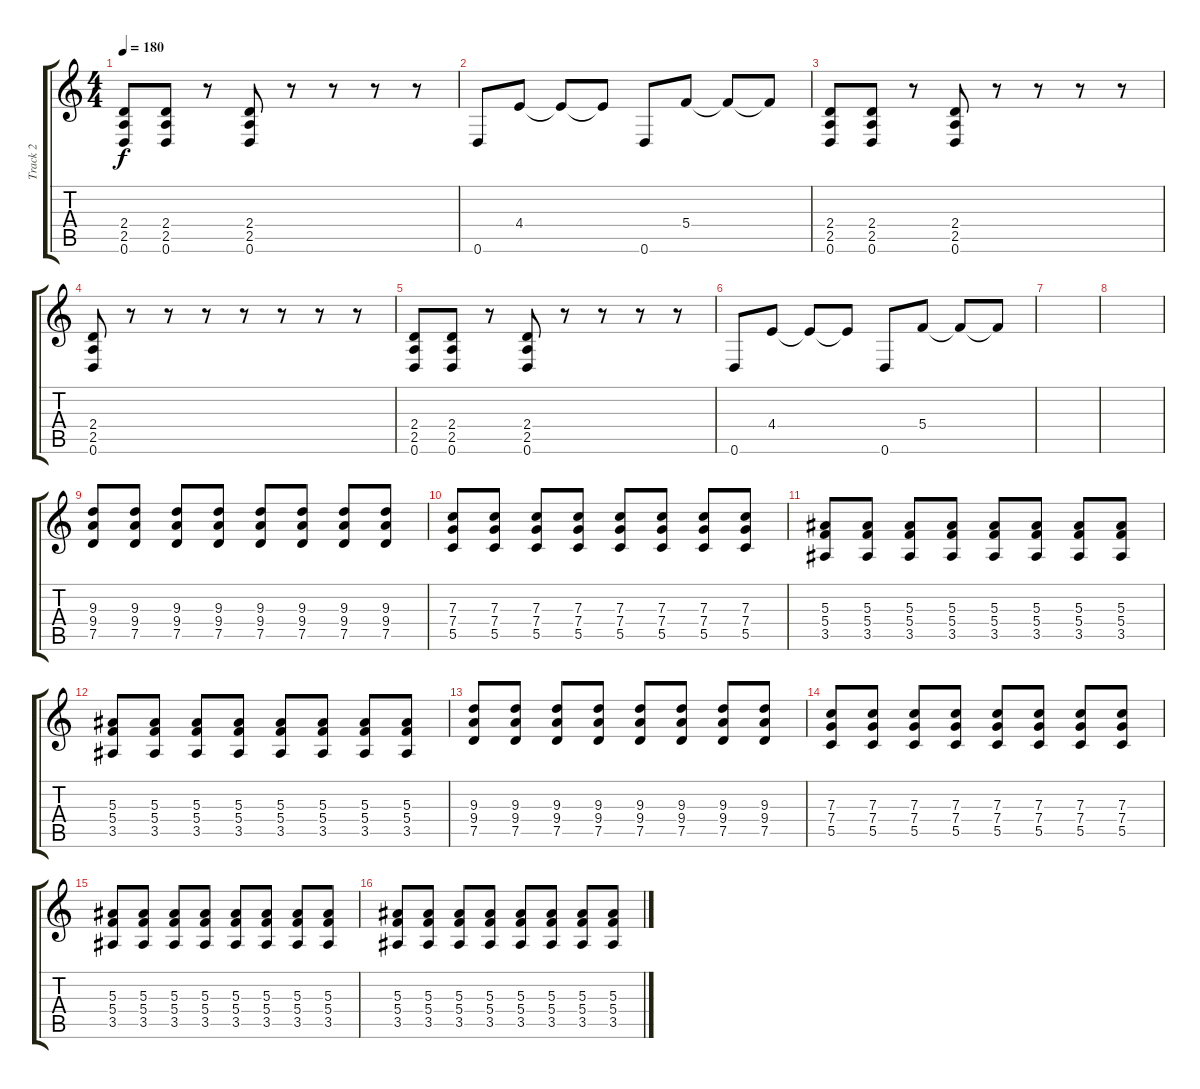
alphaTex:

\track ("Track 2" "Track 2") {instrument distortionguitar}
\staff {score tabs}
\tuning (D4 A3 F3 C3 G2 D2) {hide}
\ts (4 4)
\tempo 180
\clef g2
\ks c
(2.4 2.5 0.6).8{dy f} (2.4 2.5 0.6).8 r.8 (2.4 2.5 0.6).8 r.8 r.8 r.8 r.8 |
0.6.8 4.4.8 4.4{t}.8 4.4{t}.8 0.6.8 5.4.8 5.4{t}.8 5.4{t}.8 |
(2.4 2.5 0.6).8 (2.4 2.5 0.6).8 r.8 (2.4 2.5 0.6).8 r.8 r.8 r.8 r.8 |
(2.4 2.5 0.6).8 r.8 r.8 r.8 r.8 r.8 r.8 r.8 |
(2.4 2.5 0.6).8 (2.4 2.5 0.6).8 r.8 (2.4 2.5 0.6).8 r.8 r.8 r.8 r.8 |
0.6.8 4.4.8 4.4{t}.8 4.4{t}.8 0.6.8 5.4.8 5.4{t}.8 5.4{t}.8 |
|
|
(9.3 9.4 7.5).8 (9.3 9.4 7.5).8 (9.3 9.4 7.5).8 (9.3 9.4 7.5).8 (9.3 9.4 7.5).8 (9.3 9.4 7.5).8 (9.3 9.4 7.5).8 (9.3 9.4 7.5).8 |
(7.3 7.4 5.5).8 (7.3 7.4 5.5).8 (7.3 7.4 5.5).8 (7.3 7.4 5.5).8 (7.3 7.4 5.5).8 (7.3 7.4 5.5).8 (7.3 7.4 5.5).8 (7.3 7.4 5.5).8 |
(5.3 5.4 3.5).8 (5.3 5.4 3.5).8 (5.3 5.4 3.5).8 (5.3 5.4 3.5).8 (5.3 5.4 3.5).8 (5.3 5.4 3.5).8 (5.3 5.4 3.5).8 (5.3 5.4 3.5).8 |
(5.3 5.4 3.5).8 (5.3 5.4 3.5).8 (5.3 5.4 3.5).8 (5.3 5.4 3.5).8 (5.3 5.4 3.5).8 (5.3 5.4 3.5).8 (5.3 5.4 3.5).8 (5.3 5.4 3.5).8 |
(9.3 9.4 7.5).8 (9.3 9.4 7.5).8 (9.3 9.4 7.5).8 (9.3 9.4 7.5).8 (9.3 9.4 7.5).8 (9.3 9.4 7.5).8 (9.3 9.4 7.5).8 (9.3 9.4 7.5).8 |
(7.3 7.4 5.5).8 (7.3 7.4 5.5).8 (7.3 7.4 5.5).8 (7.3 7.4 5.5).8 (7.3 7.4 5.5).8 (7.3 7.4 5.5).8 (7.3 7.4 5.5).8 (7.3 7.4 5.5).8 |
(5.3 5.4 3.5).8 (5.3 5.4 3.5).8 (5.3 5.4 3.5).8 (5.3 5.4 3.5).8 (5.3 5.4 3.5).8 (5.3 5.4 3.5).8 (5.3 5.4 3.5).8 (5.3 5.4 3.5).8 |
(5.3 5.4 3.5).8 (5.3 5.4 3.5).8 (5.3 5.4 3.5).8 (5.3 5.4 3.5).8 (5.3 5.4 3.5).8 (5.3 5.4 3.5).8 (5.3 5.4 3.5).8 (5.3 5.4 3.5).8
